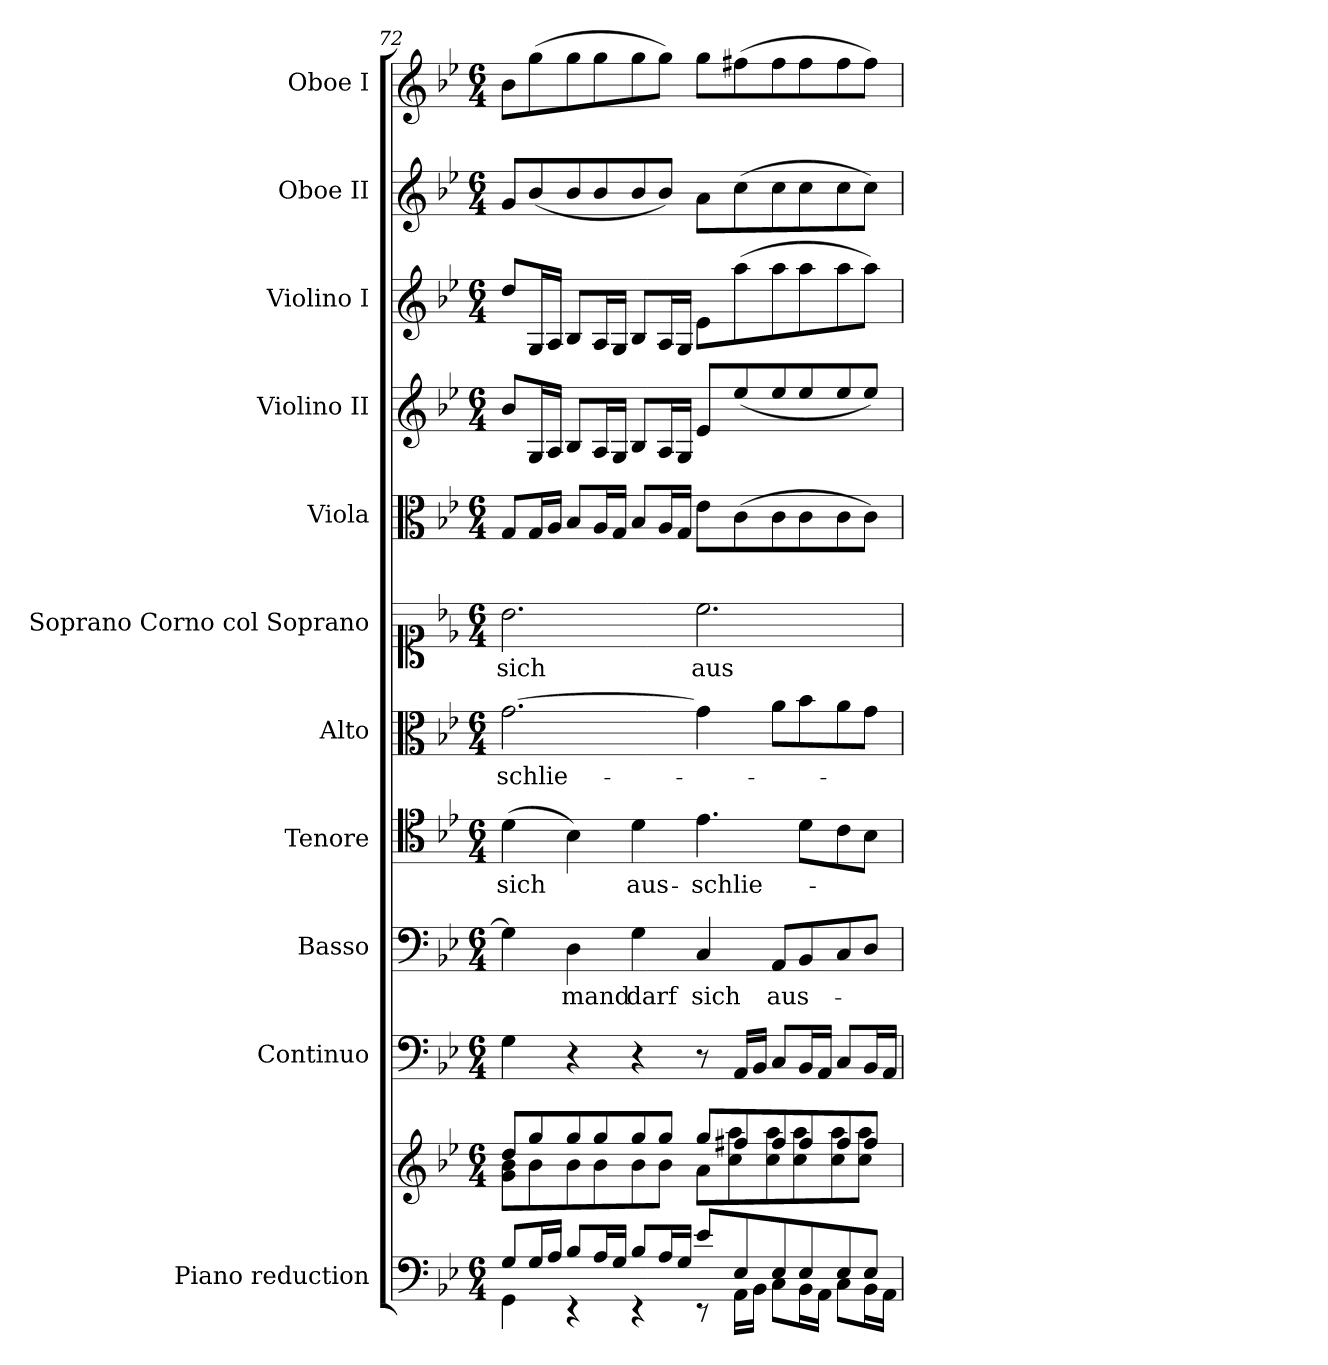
**kern	**kern	**kern	**kern	**text	**kern	**text	**kern	**text	**kern	**text	**kern	**kern	**kern	**kern	**kern
*part11	*part11	*part10	*part9	*part9	*part8	*part8	*part7	*part7	*part6	*part6	*part5	*part4	*part3	*part2	*part1
*staff12	*staff11	*staff10	*staff9	*staff9	*staff8	*staff8	*staff7	*staff7	*staff6	*staff6	*staff5	*staff4	*staff3	*staff2	*staff1
*I"Piano reduction	*	*I"Continuo	*I"Basso	*	*I"Tenore	*	*I"Alto	*	*I"Soprano Corno col Soprano	*	*I"Viola	*I"Violino II	*I"Violino I	*I"Oboe II	*I"Oboe I
*I'Pno	*	*	*	*	*	*	*	*	*	*	*I'Vla	*I'Vln	*I'Vln	*I'Ob	*I'Ob
!!LO:PB:g=z
*clefF4	*clefG2	*clefF4	*clefF4	*	*clefC4	*	*clefC3	*	*clefC1	*	*clefC3	*clefG2	*clefG2	*clefG2	*clefG2
*k[b-e-]	*k[b-e-]	*k[b-e-]	*k[b-e-]	*	*k[b-e-]	*	*k[b-e-]	*	*k[b-e-]	*	*k[b-e-]	*k[b-e-]	*k[b-e-]	*k[b-e-]	*k[b-e-]
*M6/4	*M6/4	*M6/4	*M6/4	*	*M6/4	*	*M6/4	*	*M6/4	*	*M6/4	*M6/4	*M6/4	*M6/4	*M6/4
=72	=72	=72	=72	=72	=72	=72	=72	=72	=72	=72	=72	=72	=72	=72	=72
*^	*^	*	*	*	*	*	*	*	*	*	*	*	*	*	*
!	!	!	!	!	!	!	!	!LO:LY:b	!	!LO:LY:b	!	!LO:LY:b	!	!	!	!	!
8G/L	4GG\	8dd/L	8g\ 8b-\L	4G\	4G\]	.	(>4d\	sich	[2.g\	-schlie-	2.b-\	sich	8G/L	8b-/L	8dd/L	8g/L	8b-\L
16G/L	.	8gg/	8b-\	.	.	.	.	.	.	.	.	.	16G/L	16G/L	16G/L	(<8b-/	(>8gg\
16A/JJ	.	.	.	.	.	.	.	.	.	.	.	.	16A/JJ	16A/JJ	16A/JJ	.	.
!	!	!	!	!	!	!LO:LY:b	!	!	!	!	!	!	!	!	!	!	!
8B-/L	4r	8gg/	8b-\	4r	4D\	-mand	4B-\)	.	.	.	.	.	8B-/L	8B-/L	8B-/L	8b-/	8gg\
16A/L	.	8gg/	8b-\	.	.	.	.	.	.	.	.	.	16A/L	16A/L	16A/L	8b-/	8gg\
16G/JJ	.	.	.	.	.	.	.	.	.	.	.	.	16G/JJ	16G/JJ	16G/JJ	.	.
!	!	!	!	!	!	!LO:LY:b	!	!LO:LY:b	!	!	!	!	!	!	!	!	!
8B-/L	4r	8gg/	8b-\	4r	4G\	darf	4d\	aus-	.	.	.	.	8B-/L	8B-/L	8B-/L	8b-/	8gg\
16A/L	.	8gg/J	8b-\J	.	.	.	.	.	.	.	.	.	16A/L	16A/L	16A/L	8b-/J)	8gg\J)
16G/JJ	.	.	.	.	.	.	.	.	.	.	.	.	16G/JJ	16G/JJ	16G/JJ	.	.
!	!	!	!	!	!	!LO:LY:b	!	!LO:LY:b	!	!	!	!LO:LY:b	!	!	!	!	!
8e-/L	8r	8gg/L	8a\L	8r	4C/	sich	4.e-\	-schlie-	4g\]	.	2.cc\	aus-	8e-\L	8e-/L	8e-\L	8a\L	8gg\L
8E-/	16AA\LL	8ff#X/	8cc\ 8aa\	16AA/LL	.	.	.	.	.	.	.	.	(>8c\	(<8ee-/	(>8aa\	(>8cc\	(>8ff#X\
.	16BB-\JJ	.	.	16BB-/JJ	.	.	.	.	.	.	.	.	.	.	.	.	.
!	!	!	!	!	!	!LO:LY:b	!	!	!	!	!	!	!	!	!	!	!
8E-/	8C\L	8ff#/	8cc\ 8aa\	8C/L	8AA/L	aus-	.	.	8a\L	.	.	.	8c\	8ee-/	8aa\	8cc\	8ff#\
8E-/	16BB-\L	8ff#/	8cc\ 8aa\	16BB-/L	8BB-/	.	8d\L	.	8b-\	.	.	.	8c\	8ee-/	8aa\	8cc\	8ff#\
.	16AA\JJ	.	.	16AA/JJ	.	.	.	.	.	.	.	.	.	.	.	.	.
8E-/	8C\L	8ff#/	8cc\ 8aa\	8C/L	8C/	.	8c\	.	8a\	.	.	.	8c\	8ee-/	8aa\	8cc\	8ff#\
8E-/J	16BB-\L	8ff#/J	8cc\ 8aa\J	16BB-/L	8D/J	.	8B-\J	.	8g\J	.	.	.	8c\J)	8ee-/J)	8aa\J)	8cc\J)	8ff#\J)
.	16AA\JJ	.	.	16AA/JJ	.	.	.	.	.	.	.	.	.	.	.	.	.
*v	*v	*	*	*	*	*	*	*	*	*	*	*	*	*	*	*	*
*	*v	*v	*	*	*	*	*	*	*	*	*	*	*	*	*	*
=	=	=	=	=	=	=	=	=	=	=	=	=	=	=	=
*-	*-	*-	*-	*-	*-	*-	*-	*-	*-	*-	*-	*-	*-	*-	*-
